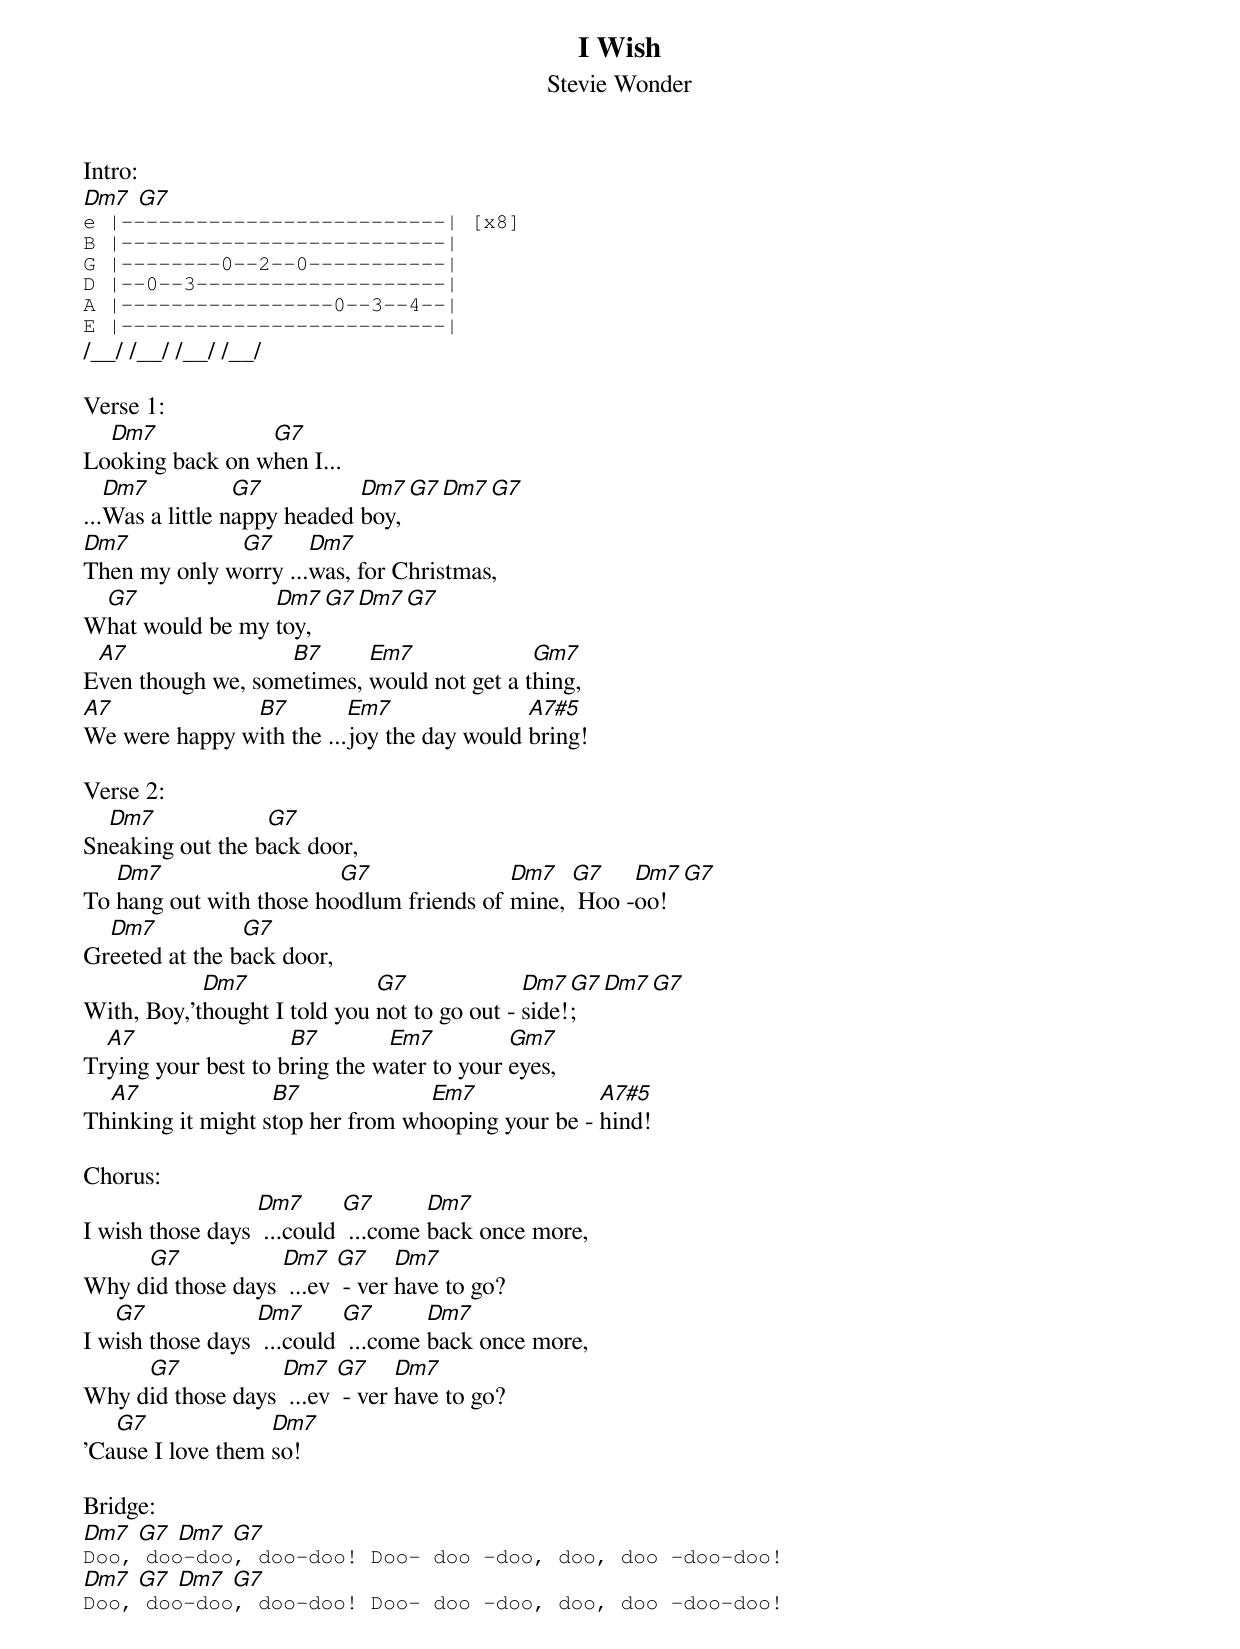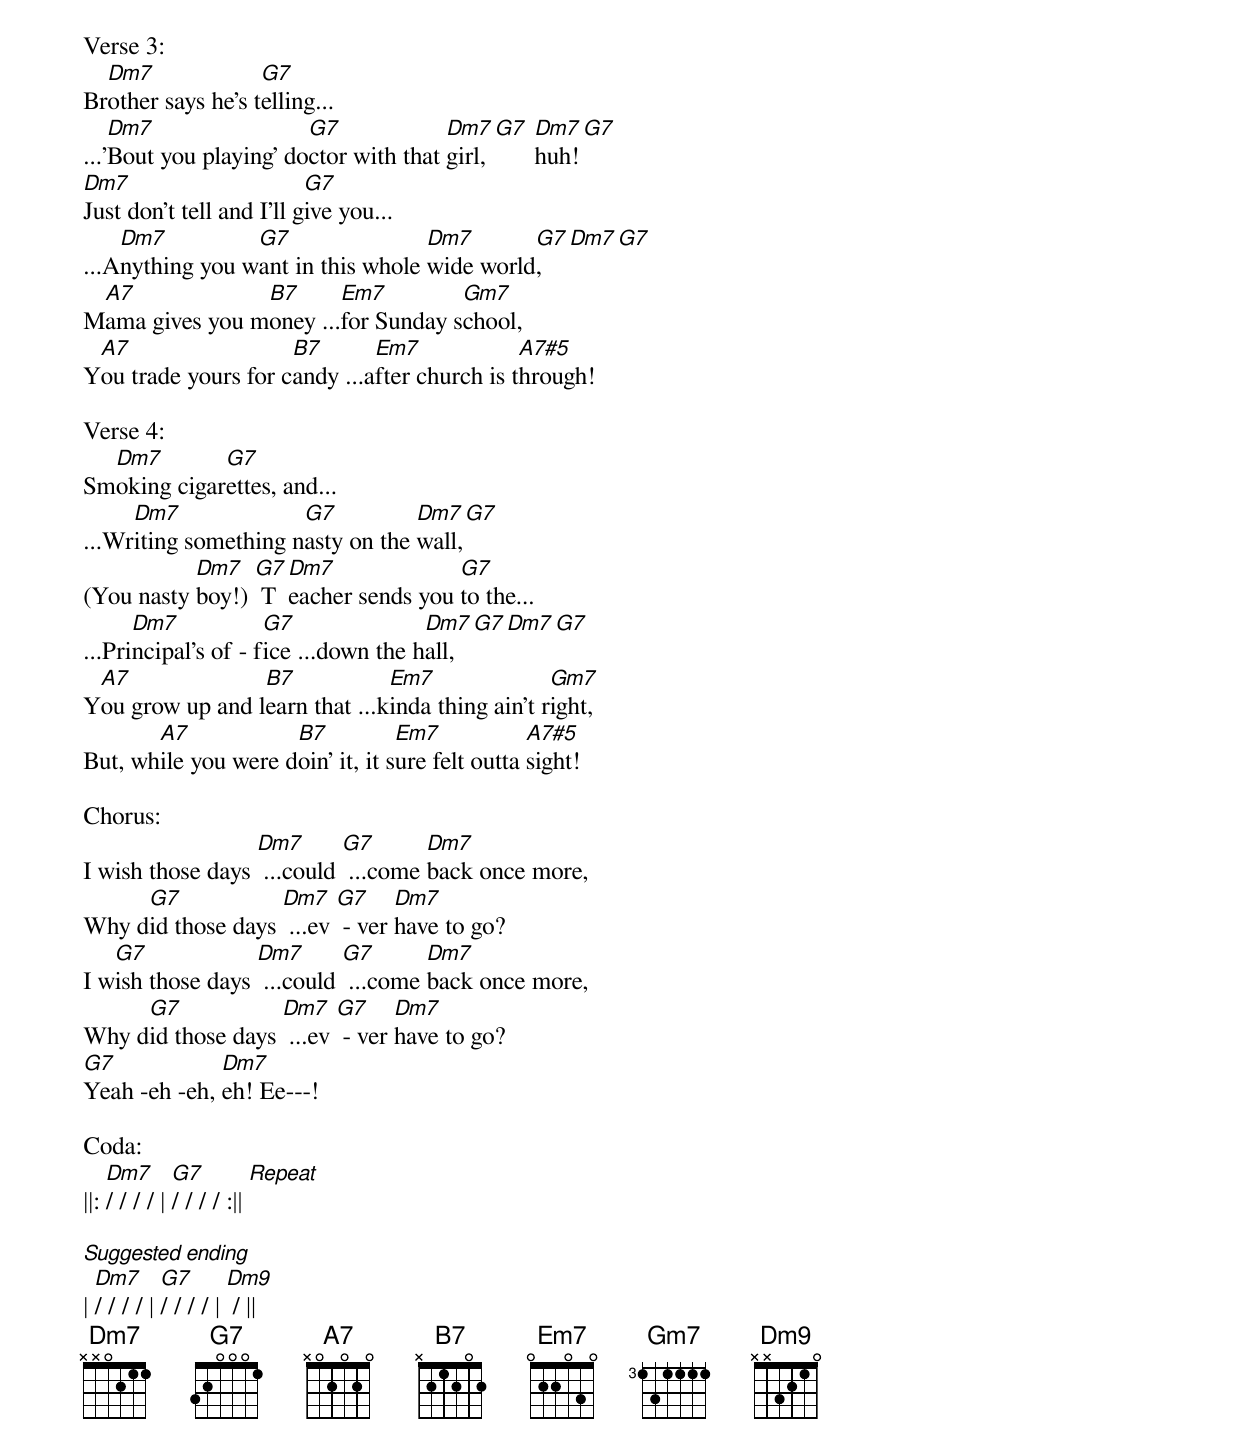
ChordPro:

{t: I Wish}
{st: Stevie Wonder}
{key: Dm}

Intro:
[Dm7] [G7]
{sot}
e |--------------------------| [x8]
B |--------------------------|
G |--------0--2--0-----------|
D |--0--3--------------------|
A |-----------------0--3--4--|
E |--------------------------|
{eot}
/__/ /__/ /__/ /__/

Verse 1:
Lo[Dm7]oking back on w[G7]hen I...
...[Dm7]Was a little n[G7]appy headed [Dm7]boy,[G7][Dm7][G7]
[Dm7]Then my only w[G7]orry ...[Dm7]was, for Christmas,
W[G7]hat would be my [Dm7]toy,[G7][Dm7][G7]
E[A7]ven though we, som[B7]etimes, [Em7]would not get a t[Gm7]hing,
[A7]We were happy w[B7]ith the ...[Em7]joy the day would [A7#5]bring!

Verse 2:
Sn[Dm7]eaking out the b[G7]ack door,
To [Dm7]hang out with those ho[G7]odlum friends of [Dm7]mine, [G7] Hoo -[Dm7]oo![G7]
Gr[Dm7]eeted at the b[G7]ack door,
With, Boy,'t[Dm7]hought I told you [G7]not to go out - [Dm7]side![G7];[Dm7][G7]
Tr[A7]ying your best to b[B7]ring the w[Em7]ater to your [Gm7]eyes,
Th[A7]inking it might s[B7]top her from wh[Em7]ooping your be - [A7#5]hind!

Chorus:
I wish those days [Dm7] ...could [G7] ...come [Dm7]back once more,
Why d[G7]id those days [Dm7] ...ev [G7] - ver [Dm7]have to go?
I w[G7]ish those days [Dm7] ...could [G7] ...come [Dm7]back once more,
Why d[G7]id those days [Dm7] ...ev [G7] - ver [Dm7]have to go?
'Ca[G7]use I love them [Dm7]so!

Bridge:
[Dm7] [G7] [Dm7] [G7]
{sot}
Doo, doo-doo, doo-doo! Doo- doo -doo, doo, doo -doo-doo!
{eot}
[Dm7] [G7] [Dm7] [G7]
{sot}
Doo, doo-doo, doo-doo! Doo- doo -doo, doo, doo -doo-doo!
{eot}

Verse 3:
Br[Dm7]other says he's t[G7]elling...
...'[Dm7]Bout you playing' do[G7]ctor with that [Dm7]girl,[G7] [Dm7]huh![G7]
[Dm7]Just don't tell and I'll g[G7]ive you...
...A[Dm7]nything you w[G7]ant in this whole [Dm7]wide world[G7],[Dm7][G7]
M[A7]ama gives you m[B7]oney ...[Em7]for Sunday s[Gm7]chool,
Y[A7]ou trade yours for c[B7]andy ...a[Em7]fter church is t[A7#5]hrough!

Verse 4:
Sm[Dm7]oking cigar[G7]ettes, and...
...Wr[Dm7]iting something n[G7]asty on the [Dm7]wall,[G7]
(You nasty [Dm7]boy!) [G7] T[Dm7]eacher sends you [G7]to the...
...Pri[Dm7]ncipal's of - f[G7]ice ...down the h[Dm7]all,[G7][Dm7][G7]
Y[A7]ou grow up and l[B7]earn that ...k[Em7]inda thing ain't r[Gm7]ight,
But, wh[A7]ile you were d[B7]oin' it, it s[Em7]ure felt outta [A7#5]sight!

Chorus:
I wish those days [Dm7] ...could [G7] ...come [Dm7]back once more,
Why d[G7]id those days [Dm7] ...ev [G7] - ver [Dm7]have to go?
I w[G7]ish those days [Dm7] ...could [G7] ...come [Dm7]back once more,
Why d[G7]id those days [Dm7] ...ev [G7] - ver [Dm7]have to go?
[G7]Yeah -eh -eh, [Dm7]eh! Ee---!

Coda:
||: [Dm7]/ / / / | [G7]/ / / / :|| [Repeat]

[Suggested ending]
| [Dm7]/ / / / | [G7]/ / / / | [Dm9] / ||
